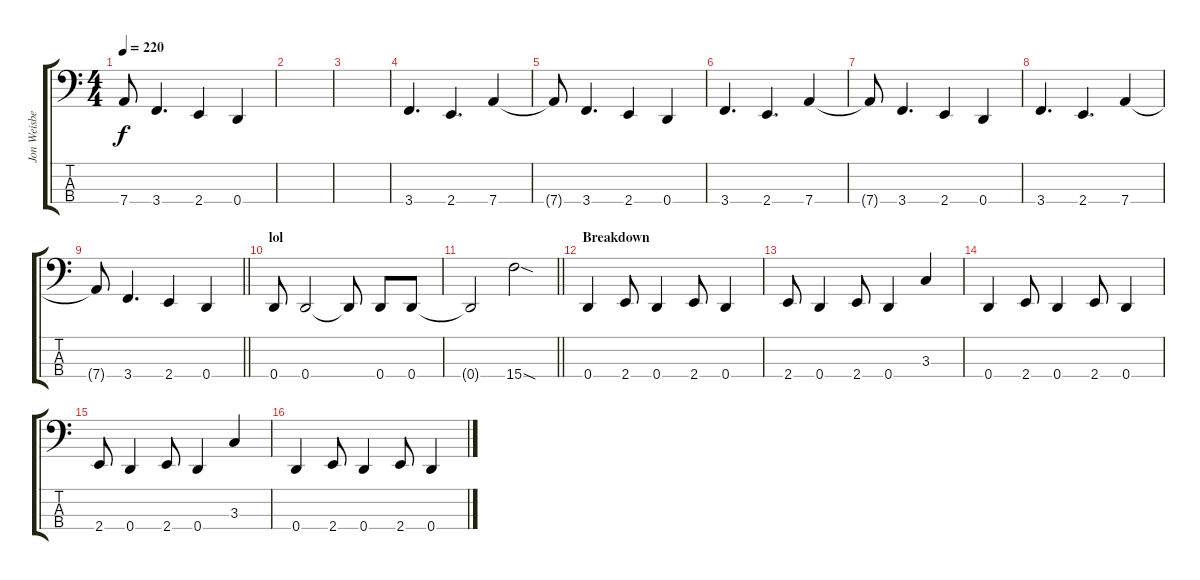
\track ("Jon Weisberg - Bass" "Jon Weisbe") {instrument electricbasspick}
\staff {score tabs}
\tuning (G2 D2 A1 D1) {hide}
\ts (4 4)
\tempo 220
\clef f4
\ks c
7.4{t}.8{dy f} 3.4.4{d} 2.4.4 0.4.4 |
|
|
3.4.4{d} 2.4.4{d} 7.4.4 |
7.4{t}.8 3.4.4{d} 2.4.4 0.4.4 |
3.4.4{d} 2.4.4{d} 7.4.4 |
7.4{t}.8 3.4.4{d} 2.4.4 0.4.4 |
3.4.4{d} 2.4.4{d} 7.4.4 |
\barLineRight lightlight
7.4{t}.8 3.4.4{d} 2.4.4 0.4.4 |
\section ("" "lol")
0.4.8 0.4.2 0.4{t}.8 0.4.8 0.4.8 |
\barLineRight lightlight
0.4{t}.2 15.4{sod}.2 |
\section ("" "Breakdown")
0.4.4 2.4.8 0.4.4 2.4.8 0.4.4 |
2.4.8 0.4.4 2.4.8 0.4.4 3.3.4 |
0.4.4 2.4.8 0.4.4 2.4.8 0.4.4 |
2.4.8 0.4.4 2.4.8 0.4.4 3.3.4 |
0.4.4 2.4.8 0.4.4 2.4.8 0.4.4
